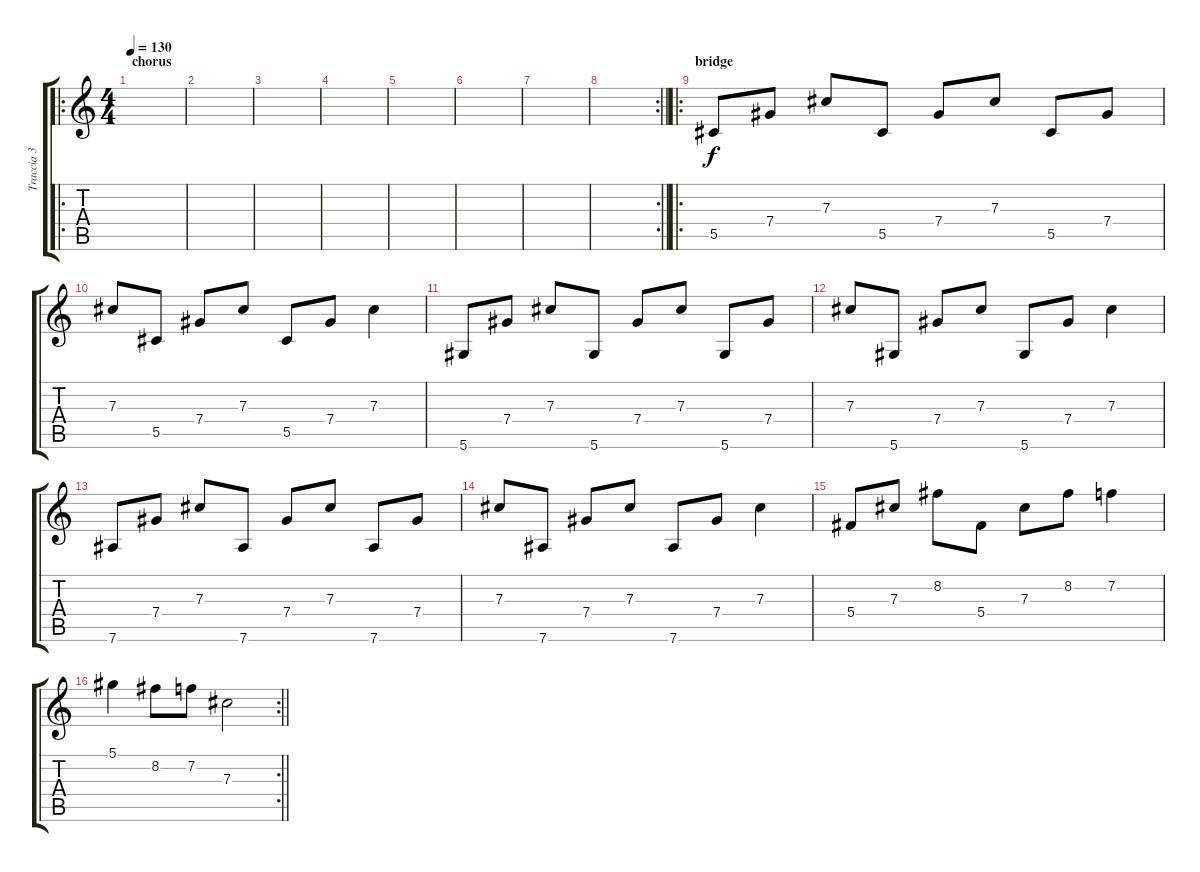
\track ("Traccia 3" "Traccia 3") {instrument acousticguitarsteel}
\staff {score tabs}
\tuning (Eb4 Bb3 Gb3 Db3 Ab2 Eb2) {hide}
\ro
\ts (4 4)
\section ("" "chorus")
\tempo 130
\clef g2
\ks c
|
|
|
|
|
|
|
\rc 2
\barLineRight lightlight
|
\ro
\section ("" "bridge")
5.5.8 7.4.8 7.3.8 5.5.8 7.4.8 7.3.8 5.5.8 7.4.8 |
7.3.8 5.5.8 7.4.8 7.3.8 5.5.8 7.4.8 7.3.4 |
5.6.8 7.4.8 7.3.8 5.6.8 7.4.8 7.3.8 5.6.8 7.4.8 |
7.3.8 5.6.8 7.4.8 7.3.8 5.6.8 7.4.8 7.3.4 |
7.6.8 7.4.8 7.3.8 7.6.8 7.4.8 7.3.8 7.6.8 7.4.8 |
7.3.8 7.6.8 7.4.8 7.3.8 7.6.8 7.4.8 7.3.4 |
5.4.8 7.3.8 8.2.8 5.4.8 7.3.8 8.2.8 7.2.4 |
\rc 2
\barLineRight lightlight
5.1.4 8.2.8 7.2.8 7.3.2
